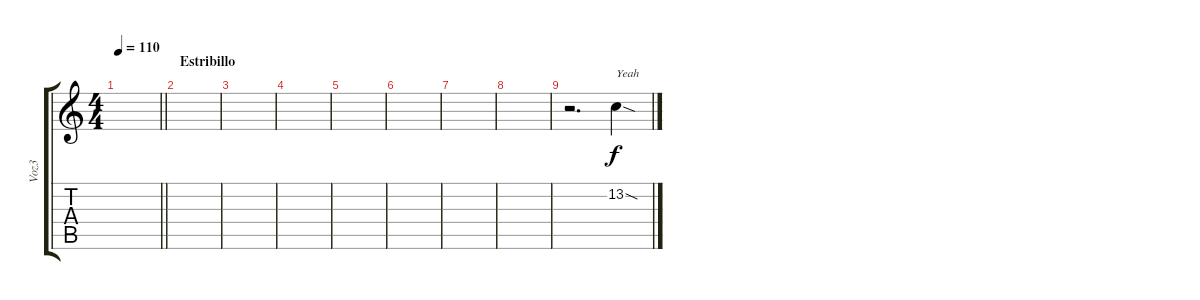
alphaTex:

\track ("Voz3" "Voz3") {instrument tenorsax}
\staff {score tabs}
\tuning (E4 B3 G3 D3 A2 E2) {hide}
\ts (4 4)
\tempo 110
\clef g2
\barLineRight lightlight
\ks c
|
\section ("" "Estribillo")
|
|
|
|
|
|
|
r.2{d} 13.2{sod}.4{txt "Yeah"}
